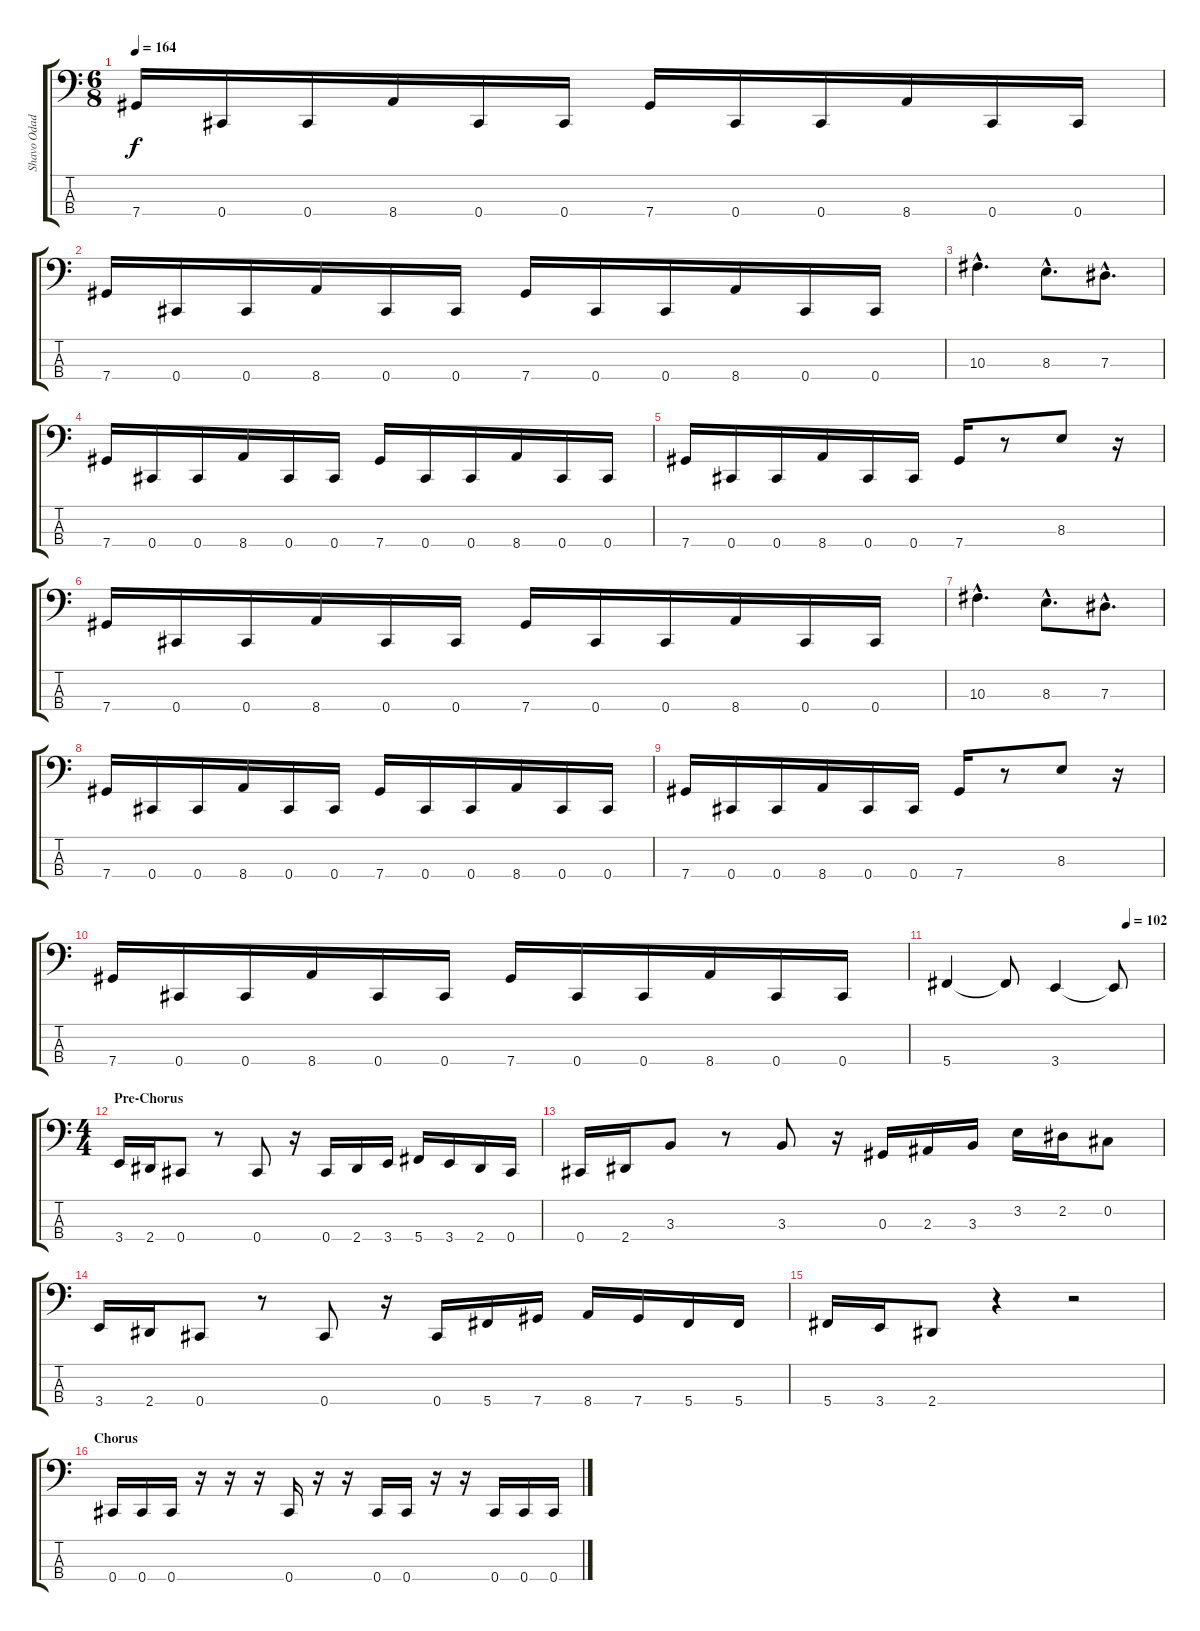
\track ("Shavo Odadjian (Bass)" "Shavo Odad") {instrument electricbassfinger}
\staff {score tabs}
\tuning (Gb2 Db2 Ab1 Db1) {hide}
\ts (6 8)
\tempo 164
\clef f4
\ks c
7.4.16{dy f} 0.4.16 0.4.16 8.4.16 0.4.16 0.4.16 7.4.16 0.4.16 0.4.16 8.4.16 0.4.16 0.4.16 |
7.4.16 0.4.16 0.4.16 8.4.16 0.4.16 0.4.16 7.4.16 0.4.16 0.4.16 8.4.16 0.4.16 0.4.16 |
10.3{hac}.4{d} 8.3{hac}.8{d} 7.3{hac}.8{d} |
7.4.16 0.4.16 0.4.16 8.4.16 0.4.16 0.4.16 7.4.16 0.4.16 0.4.16 8.4.16 0.4.16 0.4.16 |
7.4.16 0.4.16 0.4.16 8.4.16 0.4.16 0.4.16 7.4.16 r.8 8.3.8 r.16 |
7.4.16 0.4.16 0.4.16 8.4.16 0.4.16 0.4.16 7.4.16 0.4.16 0.4.16 8.4.16 0.4.16 0.4.16 |
10.3{hac}.4{d} 8.3{hac}.8{d} 7.3{hac}.8{d} |
7.4.16 0.4.16 0.4.16 8.4.16 0.4.16 0.4.16 7.4.16 0.4.16 0.4.16 8.4.16 0.4.16 0.4.16 |
7.4.16 0.4.16 0.4.16 8.4.16 0.4.16 0.4.16 7.4.16 r.8 8.3.8 r.16 |
7.4.16 0.4.16 0.4.16 8.4.16 0.4.16 0.4.16 7.4.16 0.4.16 0.4.16 8.4.16 0.4.16 0.4.16 |
\tempo (102 0.8333333333333334)
5.4.4 5.4{t}.8 3.4.4 3.4{t}.8 |
\ts (4 4)
\section ("" "Pre-Chorus")
3.4.16 2.4.16 0.4.8 r.8 0.4.8 r.16 0.4.16 2.4.16 3.4.16 5.4.16 3.4.16 2.4.16 0.4.16 |
0.4.16 2.4.16 3.3.8 r.8 3.3.8 r.16 0.3.16 2.3.16 3.3.16 3.2.16 2.2.16 0.2.8 |
3.4.16 2.4.16 0.4.8 r.8 0.4.8 r.16 0.4.16 5.4.16 7.4.16 8.4.16 7.4.16 5.4.16 5.4.16 |
5.4.16 3.4.16 2.4.8 r.4 r.2 |
\section ("" "Chorus")
0.4.16 0.4.16 0.4.16 r.16 r.16 r.16 0.4.16 r.16 r.16 0.4.16 0.4.16 r.16 r.16 0.4.16 0.4.16 0.4.16
